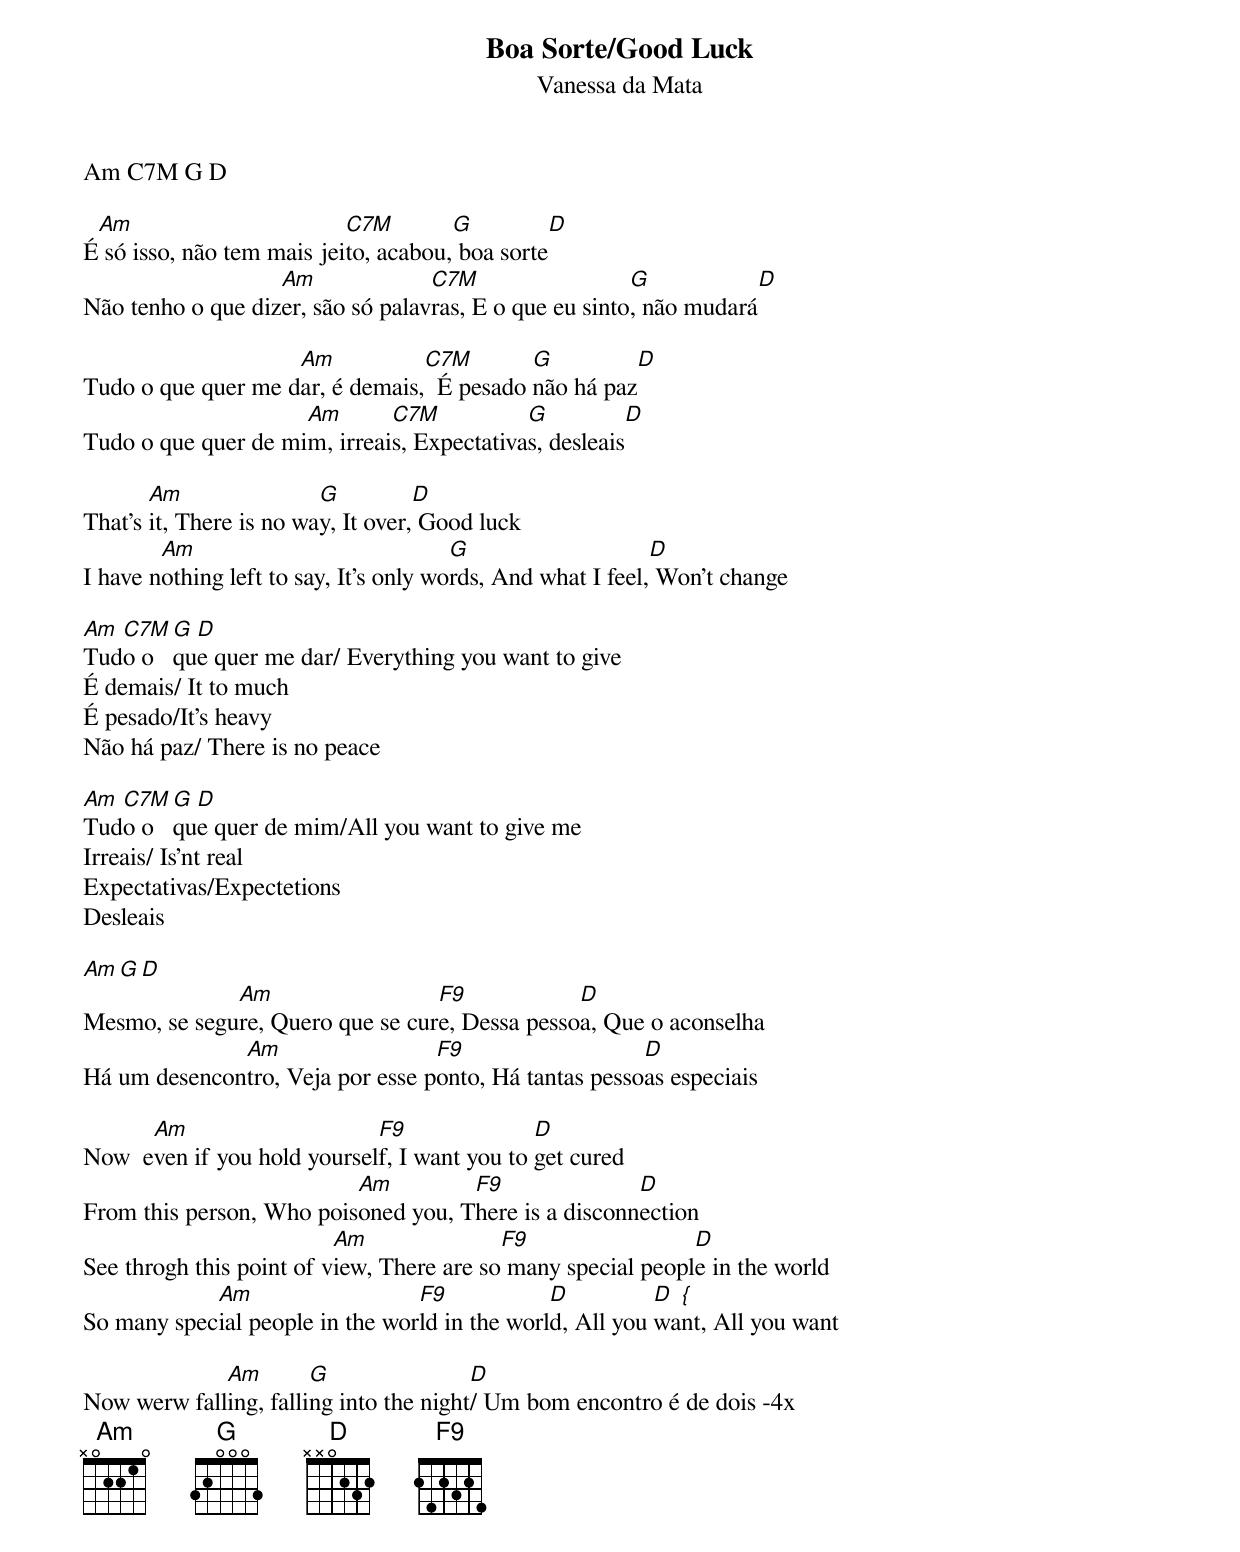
Boa Sorte/Good Luck
Vanessa da Mata

Am C7M G D

 Am                        C7M        G          D
É só isso, não tem mais jeito, acabou, boa sorte
                   Am              C7M                  G             D
Não tenho o que dizer, são só palavras, E o que eu sinto, não mudará

                    Am           C7M        G           D
Tudo o que quer me dar, é demais,  É pesado não há paz
                     Am       C7M           G            D
Tudo o que quer de mim, irreais, Expectativas, desleais

       Am                G          D
That's it, There is no way, It over, Good luck
        Am                              G                    D
I have nothing left to say, It's only words, And what I feel, Won't change

Am C7M G D
Tudo o que quer me dar/ Everything you want to give
É demais/ It to much
É pesado/It's heavy
Não há paz/ There is no peace

Am C7M G D
Tudo o que quer de mim/All you want to give me
Irreais/ Is'nt real
Expectativas/Expectetions
Desleais

Am G D
              Am                  F9            D
Mesmo, se segure, Quero que se cure, Dessa pessoa, Que o aconselha
              Am                  F9                   D
Há um desencontro, Veja por esse ponto, Há tantas pessoas especiais

      Am                     F9               D
Now  even if you hold yourself, I want you to get cured
                          Am         F9               D
From this person, Who poisoned you, There is a disconnection
                          Am               F9                 D
See throgh this point of view, There are so many special people in the world
            Am                   F9            D          D {
So many special people in the world in the world, All you want, All you want

             Am        G                D
Now werw falling, falling into the night/ Um bom encontro é de dois -4x
